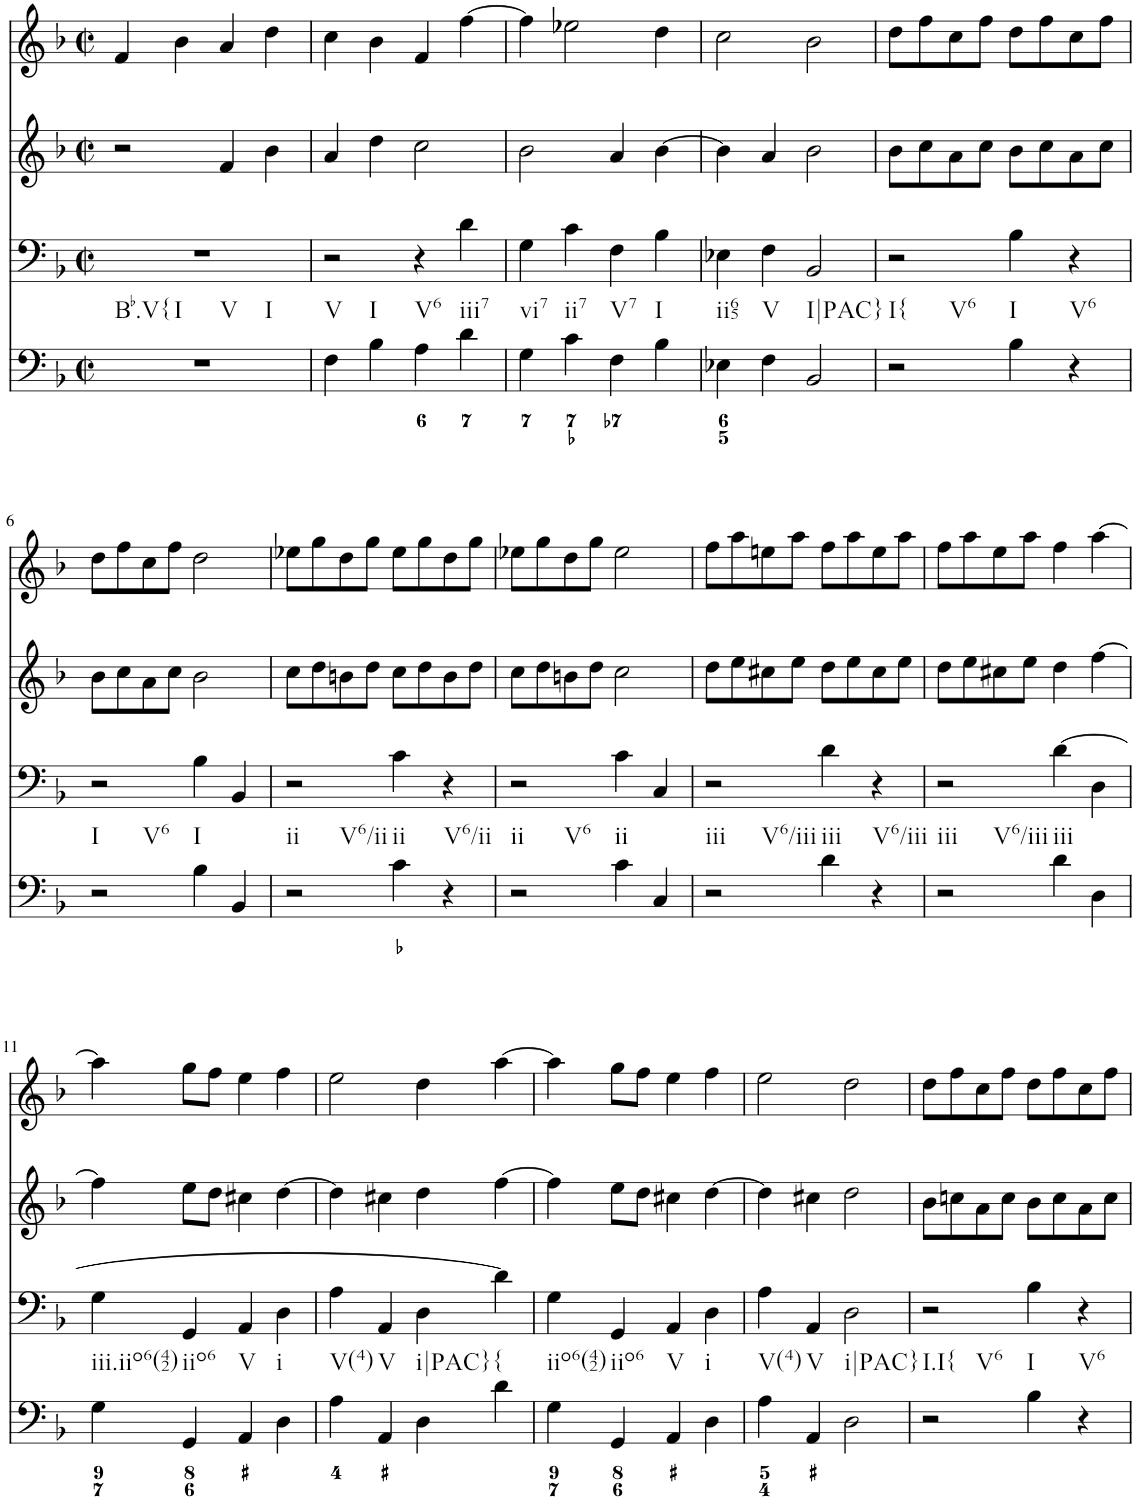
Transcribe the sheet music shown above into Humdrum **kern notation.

**kern	**kern	**kern	**kern
*part4	*part3	*part2	*part1
*staff4	*staff3	*staff2	*staff1
*I"Piano	*I"Piano	*I"Piano	*I"Piano
*I'Pno	*I'Pno	*I'Pno	*I'Pno
*clefF4	*clefF4	*clefG2	*clefG2
*k[b-]	*k[b-]	*k[b-]	*k[b-]
*d:	*d:	*d:	*d:
*M2/2	*M2/2	*M2/2	*M2/2
*met(c|)	*met(c|)	*met(c|)	*met(c|)
=1	=1	=1	=1
!	!LO:TX:b:t=Bb.V{	!	!
!	!LO:TX:b:t=I	!	!
!	!LO:TX:b:t=V	!	!
!	!LO:TX:b:t=I	!	!
1r	1r	2r	4f/
.	.	.	4b-\
.	.	4f/	4a/
.	.	4b-\	4dd\
=2	=2	=2	=2
!	!LO:TX:b:t=V	!	!
!	!LO:TX:b:t=I	!	!
4F\	2r	4a/	4cc\
4B-\	.	4dd\	4b-\
!	!LO:TX:b:t=V6	!	!
4A\	4r	2cc\	4f/
!	!LO:TX:b:t=iii7	!	!
4d\	4d\	.	[4ff\
=3	=3	=3	=3
!	!LO:TX:b:t=vi7	!	!
4G\	4G\	2b-\	4ff\]
!	!LO:TX:b:t=ii7	!	!
4c\	4c\	.	2ee-X\
!	!LO:TX:b:t=V7	!	!
4F\	4F\	4a/	.
!	!LO:TX:b:t=I	!	!
4B-\	4B-\	[4b-\	4dd\
=4	=4	=4	=4
!	!LO:TX:b:t=ii65	!	!
4E-X\	4E-X\	4b-\]	2cc\
!	!LO:TX:b:t=V	!	!
4F\	4F\	4a/	.
!	!LO:TX:b:t=I|PAC}	!	!
2BB-/	2BB-/	2b-\	2b-\
=5	=5	=5	=5
!	!LO:TX:b:t=I{	!	!
!	!LO:TX:b:t=V6	!	!
2r	2r	8b-\L	8dd\L
.	.	8cc\	8ff\
.	.	8a\	8cc\
.	.	8cc\J	8ff\J
!	!LO:TX:b:t=I	!	!
4B-\	4B-\	8b-\L	8dd\L
.	.	8cc\	8ff\
!	!LO:TX:b:t=V6	!	!
4r	4r	8a\	8cc\
.	.	8cc\J	8ff\J
!!LO:LB:g=z
=6	=6	=6	=6
!	!LO:TX:b:t=I	!	!
!	!LO:TX:b:t=V6	!	!
2r	2r	8b-\L	8dd\L
.	.	8cc\	8ff\
.	.	8a\	8cc\
.	.	8cc\J	8ff\J
!	!LO:TX:b:t=I	!	!
4B-\	4B-\	2b-\	2dd\
4BB-/	4BB-/	.	.
=7	=7	=7	=7
!	!LO:TX:b:t=ii	!	!
!	!LO:TX:b:t=V6/ii	!	!
2r	2r	8cc\L	8ee-X\L
.	.	8dd\	8gg\
.	.	8bn\	8dd\
.	.	8dd\J	8gg\J
!	!LO:TX:b:t=ii	!	!
4c\	4c\	8cc\L	8ee-\L
.	.	8dd\	8gg\
!	!LO:TX:b:t=V6/ii	!	!
4r	4r	8b\	8dd\
.	.	8dd\J	8gg\J
=8	=8	=8	=8
!	!LO:TX:b:t=ii	!	!
!	!LO:TX:b:t=V6	!	!
2r	2r	8cc\L	8ee-X\L
.	.	8dd\	8gg\
.	.	8bn\	8dd\
.	.	8dd\J	8gg\J
!	!LO:TX:b:t=ii	!	!
4c\	4c\	2cc\	2ee-\
4C/	4C/	.	.
=9	=9	=9	=9
!	!LO:TX:b:t=iii	!	!
!	!LO:TX:b:t=V6/iii	!	!
2r	2r	8dd\L	8ff\L
.	.	8ee\	8aa\
.	.	8cc#X\	8een\
.	.	8ee\J	8aa\J
!	!LO:TX:b:t=iii	!	!
4d\	4d\	8dd\L	8ff\L
.	.	8ee\	8aa\
!	!LO:TX:b:t=V6/iii	!	!
4r	4r	8cc#\	8ee\
.	.	8ee\J	8aa\J
=10	=10	=10	=10
!	!LO:TX:b:t=iii	!	!
!	!LO:TX:b:t=V6/iii	!	!
2r	2r	8dd\L	8ff\L
.	.	8ee\	8aa\
.	.	8cc#X\	8ee\
.	.	8ee\J	8aa\J
!	!LO:TX:b:t=iii	!	!
4d\	[4d\	4dd\	4ff\
4D\	4D\	[4ff\	[4aa\
!!LO:LB:g=z
=11	=11	=11	=11
!	!LO:TX:b:t=iii.iio6(42)	!	!
4G\	4G\	4ff\]	4aa\]
!	!LO:TX:b:t=iio6	!	!
4GG/	4GG/	8ee\L	8gg\L
.	.	8dd\J	8ff\J
!	!LO:TX:b:t=V	!	!
4AA/	4AA/	4cc#X\	4ee\
!	!LO:TX:b:t=i	!	!
4D\	4D\	[4dd\	4ff\
=12	=12	=12	=12
!	!LO:TX:b:t=V(4)	!	!
4A\	4A\	4dd\]	2ee\
!	!LO:TX:b:t=V	!	!
4AA/	4AA/	4cc#X\	.
!	!LO:TX:b:t=i|PAC}	!	!
4D\	4D\	4dd\	4dd\
!	!LO:TX:b:t={	!	!
4d\	4d\]	[4ff\	[4aa\
=13	=13	=13	=13
!	!LO:TX:b:t=iio6(42)	!	!
4G\	4G\	4ff\]	4aa\]
!	!LO:TX:b:t=iio6	!	!
4GG/	4GG/	8ee\L	8gg\L
.	.	8dd\J	8ff\J
!	!LO:TX:b:t=V	!	!
4AA/	4AA/	4cc#X\	4ee\
!	!LO:TX:b:t=i	!	!
4D\	4D\	[4dd\	4ff\
=14	=14	=14	=14
!	!LO:TX:b:t=V(4)	!	!
4A\	4A\	4dd\]	2ee\
!	!LO:TX:b:t=V	!	!
4AA/	4AA/	4cc#X\	.
!	!LO:TX:b:t=i|PAC}	!	!
2D\	2D\	2dd\	2dd\
=15	=15	=15	=15
!	!LO:TX:b:t=I.I{	!	!
!	!LO:TX:b:t=V6	!	!
2r	2r	8b-\L	8dd\L
.	.	8ccn\	8ff\
.	.	8a\	8cc\
.	.	8cc\J	8ff\J
!	!LO:TX:b:t=I	!	!
4B-\	4B-\	8b-\L	8dd\L
.	.	8cc\	8ff\
!	!LO:TX:b:t=V6	!	!
4r	4r	8a\	8cc\
.	.	8cc\J	8ff\J
=	=	=	=
*-	*-	*-	*-
